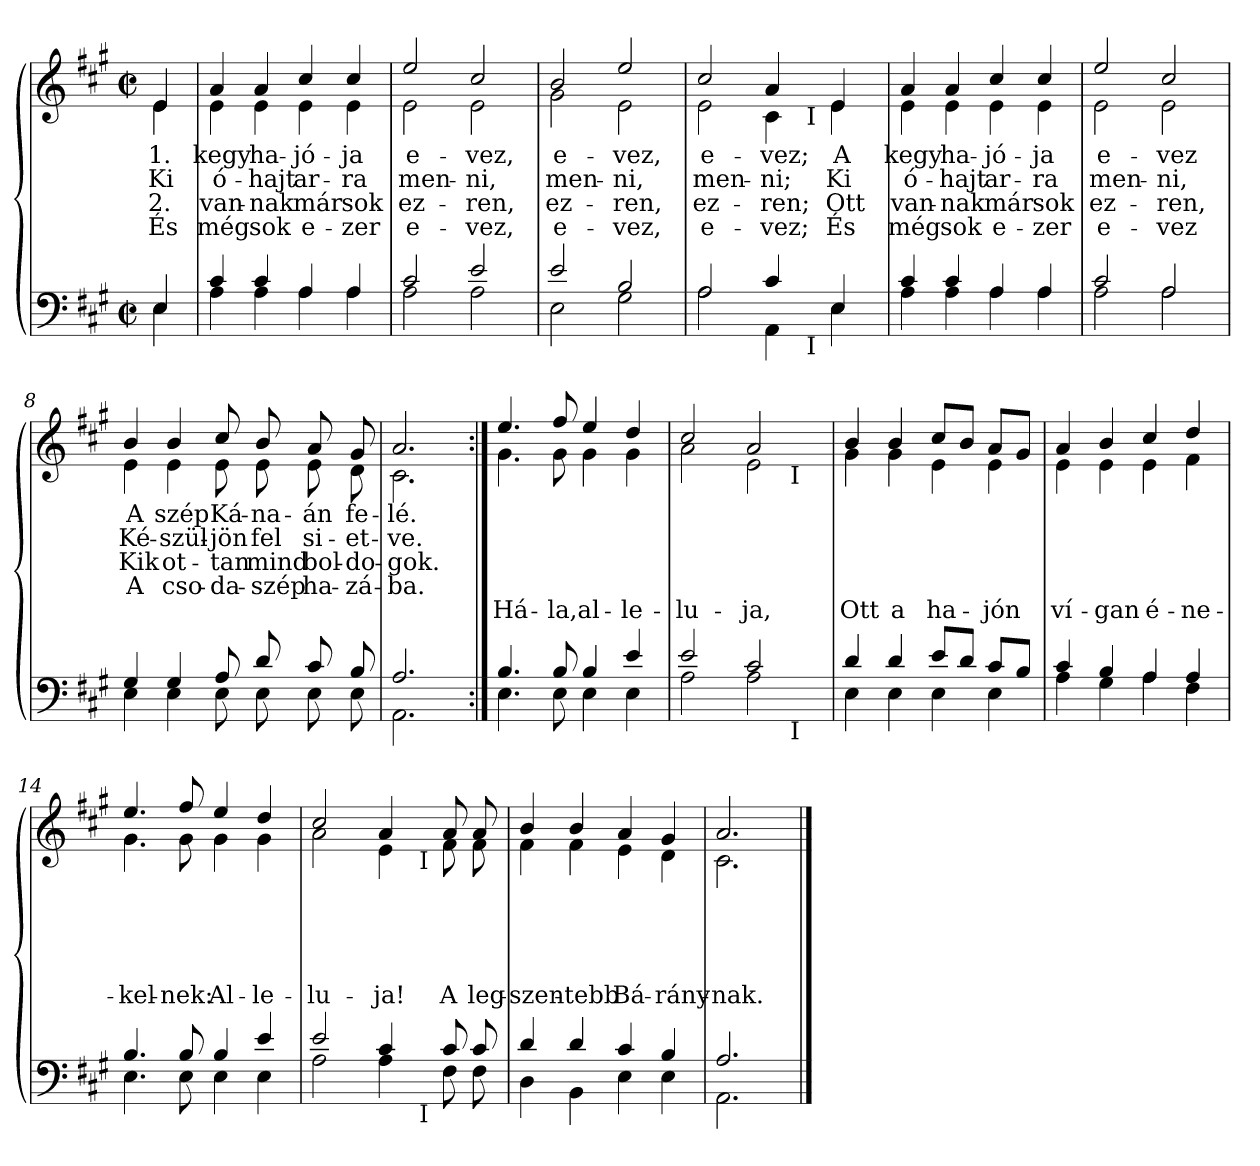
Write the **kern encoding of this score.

**kern	**kern	**text	**text	**text	**text	**text
*part2	*part1	*part1	*part1	*part1	*part1	*part1
*staff2	*staff1	*staff1	*staff1	*staff1	*staff1	*staff1
*clefF4	*clefG2	*	*	*	*	*
*k[f#c#g#]	*k[f#c#g#]	*	*	*	*	*
*f#:	*f#:	*	*	*	*	*
*M2/2	*M2/2	*	*	*	*	*
*met(c|)	*met(c|)	*	*	*	*	*
=1	=1	=1	=1	=1	=1	=1
*^	*	*	*	*	*	*
!	!	!LO:TX:a:t== 60	!	!	!	!	!
!	!	!	!LO:LY:b	!LO:LY:b	!LO:LY:b	!LO:LY:b	!
*	*	*^	*	*	*	*	*
4E/	4E\	4e/	4e\	1.	Ki	2.	És	.
=2	=2	=2	=2	=2	=2	=2	=2	=2
!	!	!	!	!LO:LY:b	!LO:LY:b	!LO:LY:b	!LO:LY:b	!
4c#/	4A\	4a/	4e\	kegy	ó-	van-	még	.
!	!	!	!	!LO:LY:b	!LO:LY:b	!LO:LY:b	!LO:LY:b	!
4c#/	4A\	4a/	4e\	ha-	-hajt	-nak	sok	.
!	!	!	!	!LO:LY:b	!LO:LY:b	!LO:LY:b	!LO:LY:b	!
4A/	4A\	4cc#/	4e\	-jó-	ar-	már	e-	.
!	!	!	!	!LO:LY:b	!LO:LY:b	!LO:LY:b	!LO:LY:b	!
4A/	4A\	4cc#/	4e\	-ja	-ra	sok	-zer	.
=3	=3	=3	=3	=3	=3	=3	=3	=3
!	!	!	!	!LO:LY:b	!LO:LY:b	!LO:LY:b	!LO:LY:b	!
2c#/	2A\	2ee/	2e\	e-	men-	ez-	e-	.
!	!	!	!	!LO:LY:b	!LO:LY:b	!LO:LY:b	!LO:LY:b	!
2e/	2A\	2cc#/	2e\	-vez,	-ni,	-ren,	-vez,	.
=4	=4	=4	=4	=4	=4	=4	=4	=4
!	!	!	!	!LO:LY:b	!LO:LY:b	!LO:LY:b	!LO:LY:b	!
2e/	2E\	2b/	2g#\	e-	men-	ez-	e-	.
!	!	!	!	!LO:LY:b	!LO:LY:b	!LO:LY:b	!LO:LY:b	!
2B/	2G#\	2ee/	2e\	-vez,	-ni,	-ren,	-vez,	.
*	*	*v	*v	*	*	*	*	*
=5	=5	=5	=5	=5	=5	=5	=5
*	*	*^	*	*	*	*	*
!	!	!	!	!LO:LY:b	!LO:LY:b	!LO:LY:b	!LO:LY:b	!
*	*^	*	*^	*	*	*	*	*
2A/	2A\	2ryy	2cc#/	2e\	2ryy	e-	men-	ez-	e-	.
!	!	!	!	!	!	!LO:LY:b	!LO:LY:b	!LO:LY:b	!LO:LY:b	!
4c#/	4AA\	8ryy	4a/	4c#\	8ryy	-vez;	-ni;	-ren;	-vez;	.
.	.	32ryy	.	.	32ryy	.	.	.	.	.
!	!	!	!	!	!LO:TX:b:t=I	!	!	!	!	!
!	!	!LO:TX:b:t=I	!	!	!	!	!	!	!	!
.	.	4ryy	.	.	4ryy	.	.	.	.	.
!	!	!	!	!	!	!LO:LY:b	!LO:LY:b	!LO:LY:b	!LO:LY:b	!
4E/	4E\	.	4e/	4e\	.	A	Ki	Ott	És	.
.	.	16.ryy	.	.	16.ryy	.	.	.	.	.
*	*v	*v	*	*	*	*	*	*	*	*
*	*	*v	*v	*v	*	*	*	*	*
=6	=6	=6	=6	=6	=6	=6	=6
*	*^	*^	*	*	*	*	*
*	*	*	*	*^	*	*	*	*	*
!	!	!	!	!	!	!LO:LY:b	!LO:LY:b	!LO:LY:b	!LO:LY:b	!
*	*v	*v	*	*	*	*	*	*	*	*
*	*	*	*v	*v	*	*	*	*	*
4c#/	4A\	4a/	4e\	kegy	ó-	van-	még	.
!	!	!	!	!LO:LY:b	!LO:LY:b	!LO:LY:b	!LO:LY:b	!
4c#/	4A\	4a/	4e\	ha-	-hajt	-nak	sok	.
!	!	!	!	!LO:LY:b	!LO:LY:b	!LO:LY:b	!LO:LY:b	!
4A/	4A\	4cc#/	4e\	-jó-	ar-	már	e-	.
!	!	!	!	!LO:LY:b	!LO:LY:b	!LO:LY:b	!LO:LY:b	!
4A/	4A\	4cc#/	4e\	-ja	-ra	sok	-zer	.
!!LO:LB:g=z	!!
=7	=7	=7	=7	=7	=7	=7	=7	=7
!	!	!	!	!LO:LY:b	!LO:LY:b	!LO:LY:b	!LO:LY:b	!
2c#/	2A\	2ee/	2e\	e-	men-	ez-	e-	.
!	!	!	!	!LO:LY:b	!LO:LY:b	!LO:LY:b	!LO:LY:b	!
2A/	2A\	2cc#/	2e\	-vez	-ni,	-ren,	-vez	.
=8	=8	=8	=8	=8	=8	=8	=8	=8
!	!	!	!	!LO:LY:b	!LO:LY:b	!LO:LY:b	!LO:LY:b	!
4G#/	4E\	4b/	4e\	A	Ké-	Kik	A	.
!	!	!	!	!LO:LY:b	!LO:LY:b	!LO:LY:b	!LO:LY:b	!
4G#/	4E\	4b/	4e\	szép	-szül-	ot-	cso-	.
!	!	!	!	!LO:LY:b	!LO:LY:b	!LO:LY:b	!LO:LY:b	!
8A/	8E\	8cc#/	8e\	Ká-	-jön	-tan	-da-	.
!	!	!	!	!LO:LY:b	!LO:LY:b	!LO:LY:b	!LO:LY:b	!
8d/	8E\	8b/	8e\	-na-	fel	mind	-szép	.
!	!	!	!	!LO:LY:b	!LO:LY:b	!LO:LY:b	!LO:LY:b	!
8c#/	8E\	8a/	8e\	-án	si-	bol-	ha-	.
!	!	!	!	!LO:LY:b	!LO:LY:b	!LO:LY:b	!LO:LY:b	!
8B/	8E\	8g#/	8d\	fe-	-et-	-do-	-zá-	.
=9	=9	=9	=9	=9	=9	=9	=9	=9
!	!	!	!	!LO:LY:b	!LO:LY:b	!LO:LY:b	!LO:LY:b	!
2.A/	2.AA\	2.a/	2.c#\	-lé.	-ve.	-gok.	-ba.	.
=10:|!	=10:|!	=10:|!	=10:|!	=10:|!	=10:|!	=10:|!	=10:|!	=10:|!
!	!	!	!	!	!	!	!	!LO:LY:b
4.B/	4.E\	4.ee/	4.g#\	.	.	.	.	Há-
!	!	!	!	!	!	!	!	!LO:LY:b
8B/	8E\	8ff#/	8g#\	.	.	.	.	-la,
!	!	!	!	!	!	!	!	!LO:LY:b
4B/	4E\	4ee/	4g#\	.	.	.	.	al-
!	!	!	!	!	!	!	!	!LO:LY:b
4e/	4E\	4dd/	4g#\	.	.	.	.	-le-
*	*	*v	*v	*	*	*	*	*
=11	=11	=11	=11	=11	=11	=11	=11
*	*	*^	*	*	*	*	*
!	!	!	!	!	!	!	!	!LO:LY:b
*	*^	*	*^	*	*	*	*	*
2e/	2A\	2.ryy	2cc#/	2a\	2.ryy	.	.	.	.	-lu-
!	!	!	!	!	!	!	!	!	!	!LO:LY:b
2c#/	2A\	.	2a/	2e\	.	.	.	.	.	-ja,
!	!	!	!	!	!LO:TX:b:t=I	!	!	!	!	!
!	!	!LO:TX:b:t=I	!	!	!	!	!	!	!	!
.	.	4ryy	.	.	4ryy	.	.	.	.	.
*	*v	*v	*	*	*	*	*	*	*	*
*	*	*v	*v	*v	*	*	*	*	*
=12	=12	=12	=12	=12	=12	=12	=12
*	*^	*^	*	*	*	*	*
*	*	*	*	*^	*	*	*	*	*
!	!	!	!	!	!	!	!	!	!	!LO:LY:b
*	*v	*v	*	*	*	*	*	*	*	*
*	*	*	*v	*v	*	*	*	*	*
4d/	4E\	4b/	4g#\	.	.	.	.	Ott
!	!	!	!	!	!	!	!	!LO:LY:b
4d/	4E\	4b/	4g#\	.	.	.	.	a
!	!	!	!	!	!	!	!	!LO:LY:b
8e/L	4E\	8cc#/L	4e\	.	.	.	.	ha-
8d/J	.	8b/J	.	.	.	.	.	.
!	!	!	!	!	!	!	!	!LO:LY:b
8c#/L	4E\	8a/L	4e\	.	.	.	.	-jón
8B/J	.	8g#/J	.	.	.	.	.	.
!!LO:LB:g=z	!!
=13	=13	=13	=13	=13	=13	=13	=13	=13
!	!	!	!	!	!	!	!	!LO:LY:b
4c#/	4A\	4a/	4e\	.	.	.	.	ví-
!	!	!	!	!	!	!	!	!LO:LY:b
4B/	4G#\	4b/	4e\	.	.	.	.	-gan
!	!	!	!	!	!	!	!	!LO:LY:b
4A/	4A\	4cc#/	4e\	.	.	.	.	é-
!	!	!	!	!	!	!	!	!LO:LY:b
4A/	4F#\	4dd/	4f#\	.	.	.	.	-ne-
=14	=14	=14	=14	=14	=14	=14	=14	=14
!	!	!	!	!	!	!	!	!LO:LY:b
4.B/	4.E\	4.ee/	4.g#\	.	.	.	.	-kel-
!	!	!	!	!	!	!	!	!LO:LY:b
8B/	8E\	8ff#/	8g#\	.	.	.	.	-nek:
!	!	!	!	!	!	!	!	!LO:LY:b
4B/	4E\	4ee/	4g#\	.	.	.	.	Al-
!	!	!	!	!	!	!	!	!LO:LY:b
4e/	4E\	4dd/	4g#\	.	.	.	.	-le-
*	*	*v	*v	*	*	*	*	*
=15	=15	=15	=15	=15	=15	=15	=15
*	*	*^	*	*	*	*	*
!	!	!	!	!	!	!	!	!LO:LY:b
*	*^	*	*^	*	*	*	*	*
2e/	2A\	2ryy	2cc#/	2a\	2ryy	.	.	.	.	-lu-
!	!	!	!	!	!	!	!	!	!	!LO:LY:b
4c#/	4A\	8ryy	4a/	4e\	8ryy	.	.	.	.	-ja!
.	.	32ryy	.	.	32ryy	.	.	.	.	.
!	!	!	!	!	!LO:TX:b:t=I	!	!	!	!	!
!	!	!LO:TX:b:t=I	!	!	!	!	!	!	!	!
.	.	4ryy	.	.	4ryy	.	.	.	.	.
!	!	!	!	!	!	!	!	!	!	!LO:LY:b
8c#/	8F#\	.	8a/	8f#\	.	.	.	.	.	A
!	!	!	!	!	!	!	!	!	!	!LO:LY:b
8c#/	8F#\	.	8a/	8f#\	.	.	.	.	.	leg-
.	.	16.ryy	.	.	16.ryy	.	.	.	.	.
*	*v	*v	*	*	*	*	*	*	*	*
*	*	*v	*v	*v	*	*	*	*	*
=16	=16	=16	=16	=16	=16	=16	=16
*	*^	*^	*	*	*	*	*
*	*	*	*	*^	*	*	*	*	*
!	!	!	!	!	!	!	!	!	!	!LO:LY:b
*	*v	*v	*	*	*	*	*	*	*	*
*	*	*	*v	*v	*	*	*	*	*
4d/	4D\	4b/	4f#\	.	.	.	.	-szen-
!	!	!	!	!	!	!	!	!LO:LY:b
4d/	4BB\	4b/	4f#\	.	.	.	.	-tebb
!	!	!	!	!	!	!	!	!LO:LY:b
4c#/	4E\	4a/	4e\	.	.	.	.	Bá-
!	!	!	!	!	!	!	!	!LO:LY:b
4B/	4E\	4g#/	4d\	.	.	.	.	-rány-
=17	=17	=17	=17	=17	=17	=17	=17	=17
!	!	!	!	!	!	!	!	!LO:LY:b
2.A/	2.AA\	2.a/	2.c#\	.	.	.	.	-nak.
*v	*v	*	*	*	*	*	*	*
*	*v	*v	*	*	*	*	*
==	==	==	==	==	==	==
*-	*-	*-	*-	*-	*-	*-
